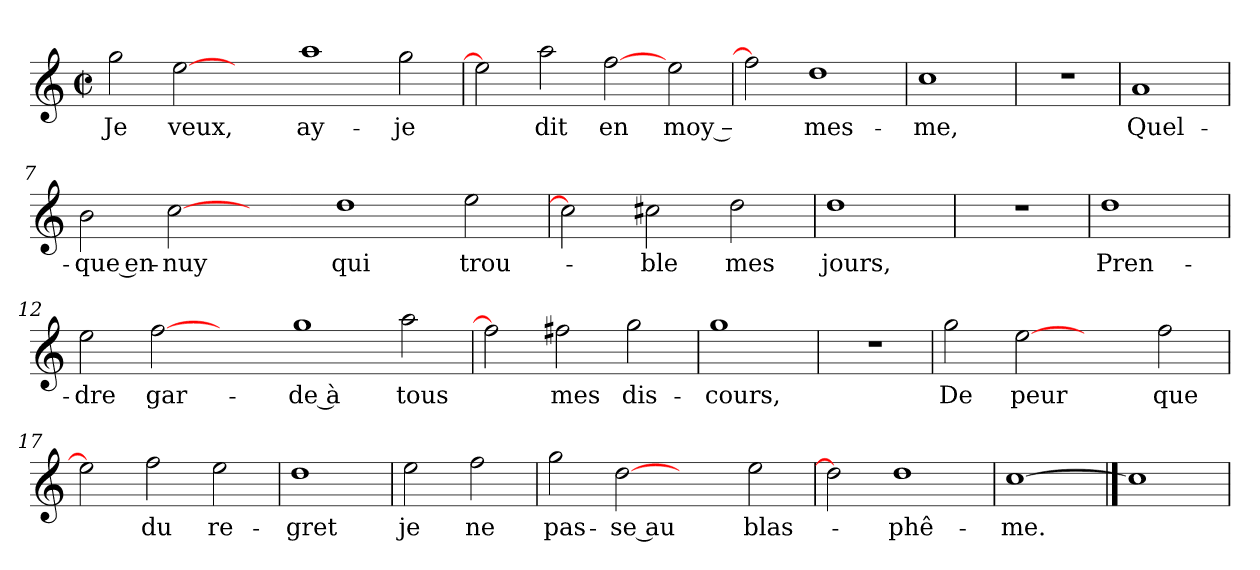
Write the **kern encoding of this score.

**kern	**text
*part1	*part1
*staff1	*staff1
*clefG2	*
*k[]	*
*C:	*
*M2/2	*
*met(c|)	*
=1	=1
2gg\	Je
[2ee	veux,
2ryy	.
1aa	ay-
2gg\	-je
=2	=2
2ee]	.
2aa\	dit
[2ff	en
2ee\	moy –
=3	=3
2ff]	.
1dd	mes-
=4	=4
1cc	-me,
=5	=5
1r	.
!!LO:LB:g=z
=6	=6
1a	Quel-
=7	=7
2b\	que en-
[2cc	-nuy
2ryy	.
1dd	qui
2ee\	trou-
=8	=8
2cc]	.
2cc#X\	-ble
2dd\	mes
=9	=9
1dd	jours,
=10	=10
1r	.
=11	=11
1dd	Pren-
!!LO:LB:g=z
=12	=12
2ee\	-dre
[2ff	gar-
2ryy	.
1gg	-de à
2aa\	tous
=13	=13
2ff]	.
2ff#X\	mes
2gg\	dis-
=14	=14
1gg	-cours,
=15	=15
1r	.
=16	=16
2gg\	De
[2ee	peur
2ryy	.
2ff\	que
=17	=17
2ee]	.
2ff\	du
2ee\	re-
!!LO:LB:g=z
=18	=18
1dd	-gret
=19	=19
2ee\	je
2ff\	ne
=20	=20
2gg\	pas-
[2dd	-se au
2ryy	.
2ee\	blas-
=21	=21
2dd]	.
1dd	-phê-
=22	=22
[1cc	-me.
==23	==23
1cc]	.
=	=
*-	*-
